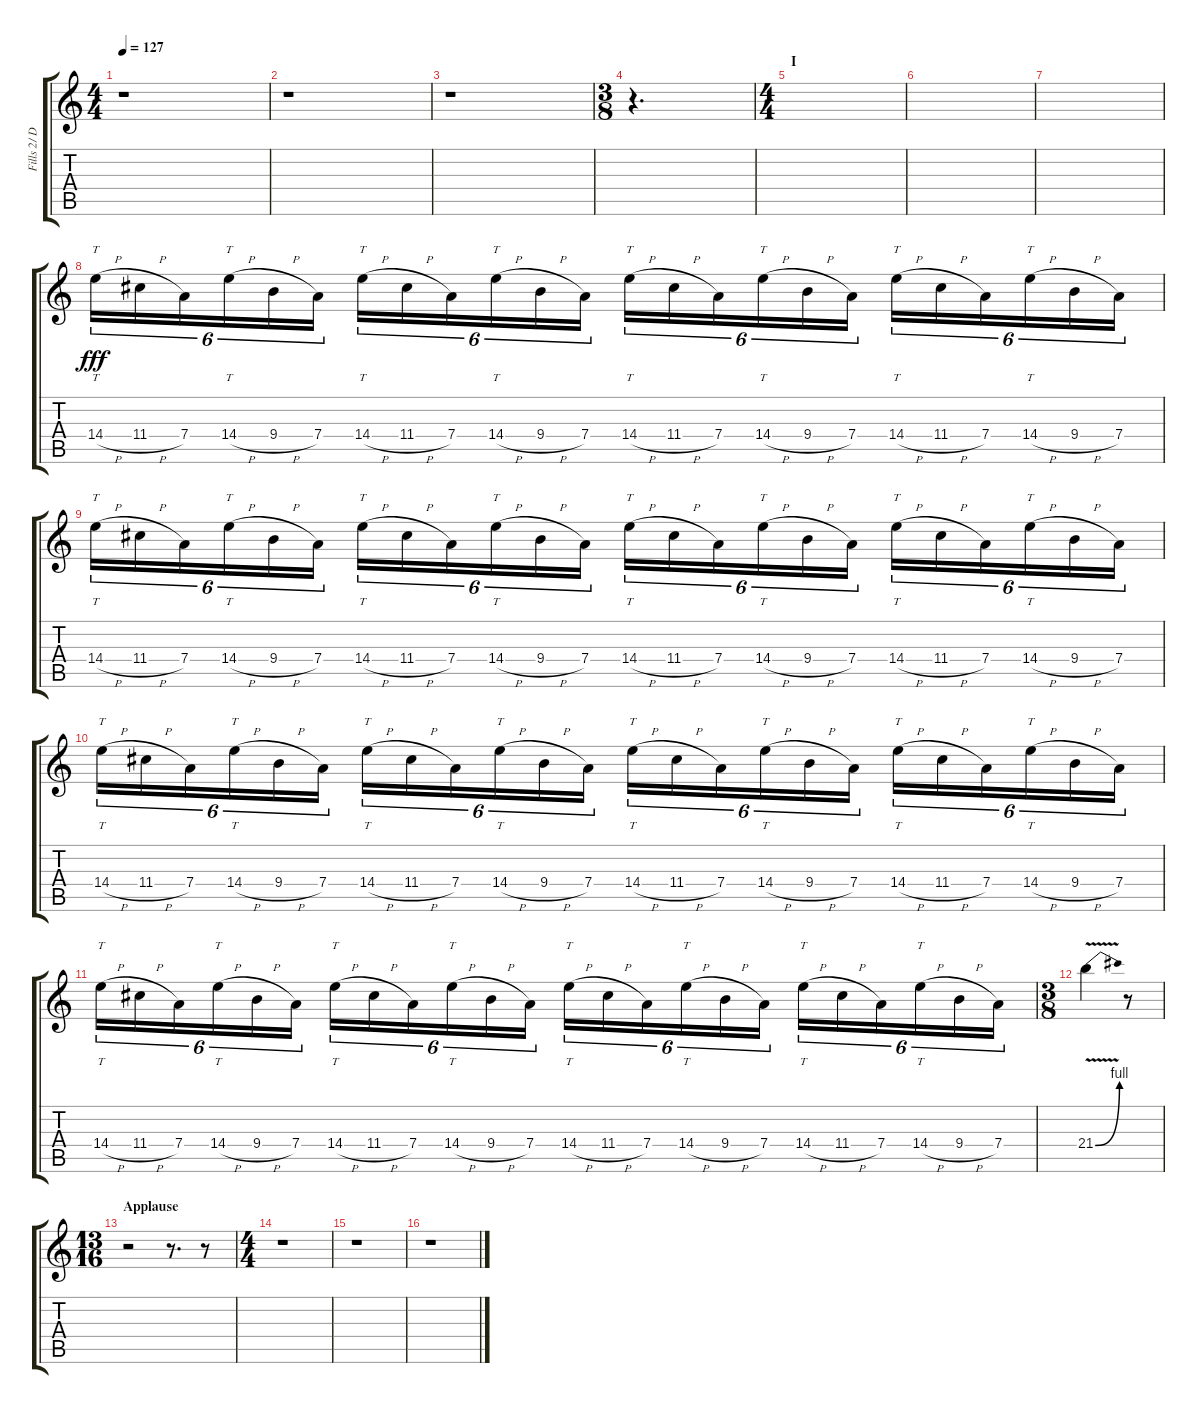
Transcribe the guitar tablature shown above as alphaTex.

\track ("Fills 2/ Dives" "Fills 2/ D") {instrument distortionguitar}
\staff {score tabs}
\tuning (E4 B3 G3 D3 A2 E2) {hide}
\ts (4 4)
\tempo 127
\clef g2
\ks c
r.1{dy f} |
r.1 |
r.1 |
\ts (3 8)
r.4{d} |
\ts (4 4)
\section ("" "I")
|
|
|
14.4{h}.16{tt tu (6 4) dy fff volume 16} 11.4{h}.16{tu (6 4)} 7.4.16{tu (6 4)} 14.4{h}.16{tt tu (6 4)} 9.4{h}.16{tu (6 4)} 7.4.16{tu (6 4)} 14.4{h}.16{tt tu (6 4)} 11.4{h}.16{tu (6 4)} 7.4.16{tu (6 4)} 14.4{h}.16{tt tu (6 4)} 9.4{h}.16{tu (6 4)} 7.4.16{tu (6 4)} 14.4{h}.16{tt tu (6 4)} 11.4{h}.16{tu (6 4)} 7.4.16{tu (6 4)} 14.4{h}.16{tt tu (6 4)} 9.4{h}.16{tu (6 4)} 7.4.16{tu (6 4)} 14.4{h}.16{tt tu (6 4)} 11.4{h}.16{tu (6 4)} 7.4.16{tu (6 4)} 14.4{h}.16{tt tu (6 4)} 9.4{h}.16{tu (6 4)} 7.4.16{tu (6 4)} |
14.4{h}.16{tt tu (6 4)} 11.4{h}.16{tu (6 4)} 7.4.16{tu (6 4)} 14.4{h}.16{tt tu (6 4)} 9.4{h}.16{tu (6 4)} 7.4.16{tu (6 4)} 14.4{h}.16{tt tu (6 4)} 11.4{h}.16{tu (6 4)} 7.4.16{tu (6 4)} 14.4{h}.16{tt tu (6 4)} 9.4{h}.16{tu (6 4)} 7.4.16{tu (6 4)} 14.4{h}.16{tt tu (6 4)} 11.4{h}.16{tu (6 4)} 7.4.16{tu (6 4)} 14.4{h}.16{tt tu (6 4)} 9.4{h}.16{tu (6 4)} 7.4.16{tu (6 4)} 14.4{h}.16{tt tu (6 4)} 11.4{h}.16{tu (6 4)} 7.4.16{tu (6 4)} 14.4{h}.16{tt tu (6 4)} 9.4{h}.16{tu (6 4)} 7.4.16{tu (6 4)} |
14.4{h}.16{tt tu (6 4)} 11.4{h}.16{tu (6 4)} 7.4.16{tu (6 4)} 14.4{h}.16{tt tu (6 4)} 9.4{h}.16{tu (6 4)} 7.4.16{tu (6 4)} 14.4{h}.16{tt tu (6 4)} 11.4{h}.16{tu (6 4)} 7.4.16{tu (6 4)} 14.4{h}.16{tt tu (6 4)} 9.4{h}.16{tu (6 4)} 7.4.16{tu (6 4)} 14.4{h}.16{tt tu (6 4)} 11.4{h}.16{tu (6 4)} 7.4.16{tu (6 4)} 14.4{h}.16{tt tu (6 4)} 9.4{h}.16{tu (6 4)} 7.4.16{tu (6 4)} 14.4{h}.16{tt tu (6 4)} 11.4{h}.16{tu (6 4)} 7.4.16{tu (6 4)} 14.4{h}.16{tt tu (6 4)} 9.4{h}.16{tu (6 4)} 7.4.16{tu (6 4)} |
14.4{h}.16{tt tu (6 4)} 11.4{h}.16{tu (6 4)} 7.4.16{tu (6 4)} 14.4{h}.16{tt tu (6 4)} 9.4{h}.16{tu (6 4)} 7.4.16{tu (6 4)} 14.4{h}.16{tt tu (6 4)} 11.4{h}.16{tu (6 4)} 7.4.16{tu (6 4)} 14.4{h}.16{tt tu (6 4)} 9.4{h}.16{tu (6 4)} 7.4.16{tu (6 4)} 14.4{h}.16{tt tu (6 4)} 11.4{h}.16{tu (6 4)} 7.4.16{tu (6 4)} 14.4{h}.16{tt tu (6 4)} 9.4{h}.16{tu (6 4)} 7.4.16{tu (6 4)} 14.4{h}.16{tt tu (6 4)} 11.4{h}.16{tu (6 4)} 7.4.16{tu (6 4)} 14.4{h}.16{tt tu (6 4)} 9.4{h}.16{tu (6 4)} 7.4.16{tu (6 4)} |
\ts (3 8)
21.4{be (bend 0 0 60 4) v}.4 r.8 |
\ts (13 16)
\section ("" "Applause")
r.2 r.8{d} r.8 |
\ts (4 4)
r.1 |
r.1 |
r.1
